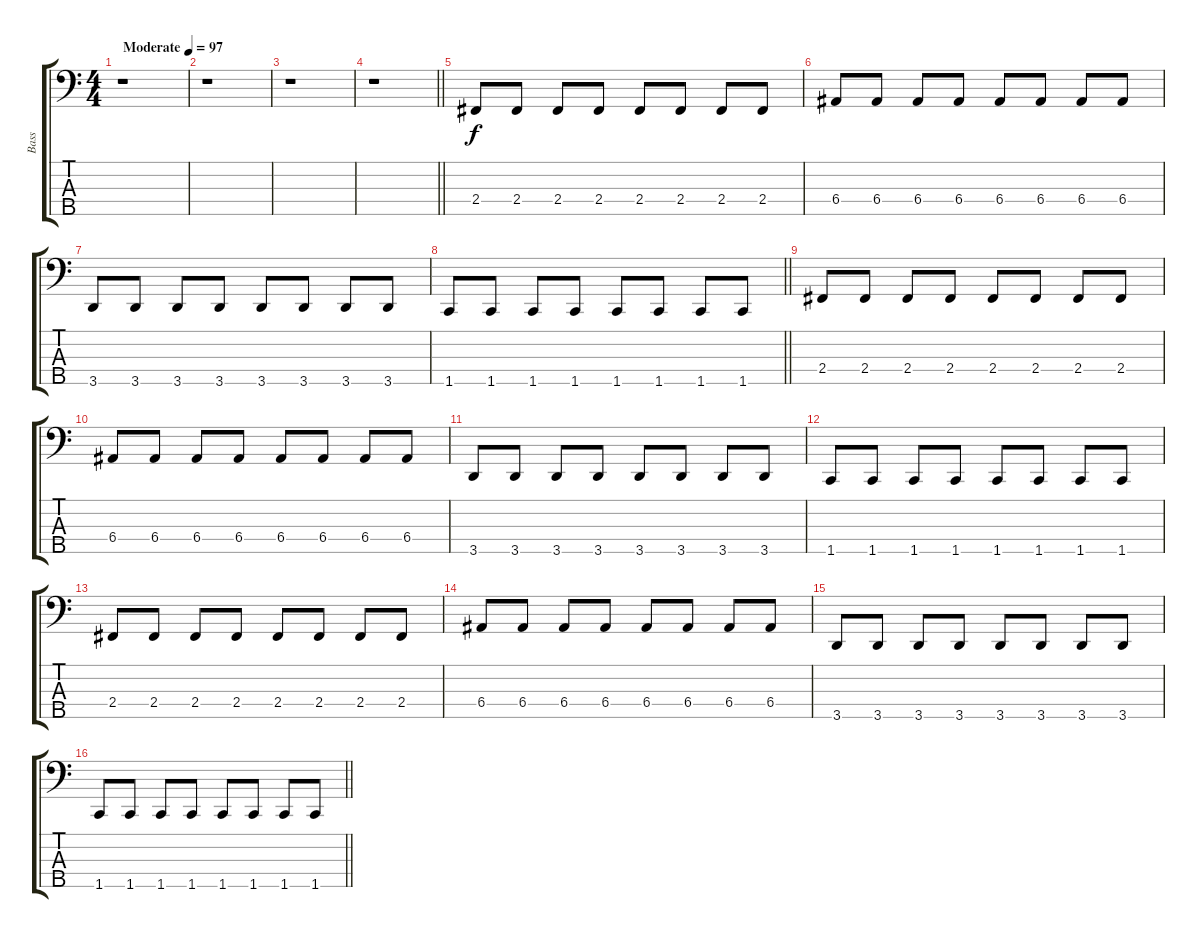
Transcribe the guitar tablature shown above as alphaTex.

\track ("Bass" "Bass") {instrument electricbassfinger}
\staff {score tabs}
\tuning (G2 D2 A1 E1 B0) {hide}
\ts (4 4)
\tempo (97 "Moderate")
\clef f4
\ks c
r.1{dy f instrument electricbassfinger} |
r.1 |
r.1 |
\barLineRight lightlight
r.1 |
2.4.8 2.4.8 2.4.8 2.4.8 2.4.8 2.4.8 2.4.8 2.4.8 |
6.4.8 6.4.8 6.4.8 6.4.8 6.4.8 6.4.8 6.4.8 6.4.8 |
3.5.8 3.5.8 3.5.8 3.5.8 3.5.8 3.5.8 3.5.8 3.5.8 |
\barLineRight lightlight
1.5.8 1.5.8 1.5.8 1.5.8 1.5.8 1.5.8 1.5.8 1.5.8 |
2.4.8 2.4.8 2.4.8 2.4.8 2.4.8 2.4.8 2.4.8 2.4.8 |
6.4.8 6.4.8 6.4.8 6.4.8 6.4.8 6.4.8 6.4.8 6.4.8 |
3.5.8 3.5.8 3.5.8 3.5.8 3.5.8 3.5.8 3.5.8 3.5.8 |
1.5.8 1.5.8 1.5.8 1.5.8 1.5.8 1.5.8 1.5.8 1.5.8 |
2.4.8 2.4.8 2.4.8 2.4.8 2.4.8 2.4.8 2.4.8 2.4.8 |
6.4.8 6.4.8 6.4.8 6.4.8 6.4.8 6.4.8 6.4.8 6.4.8 |
3.5.8 3.5.8 3.5.8 3.5.8 3.5.8 3.5.8 3.5.8 3.5.8 |
\barLineRight lightlight
1.5.8 1.5.8 1.5.8 1.5.8 1.5.8 1.5.8 1.5.8 1.5.8
